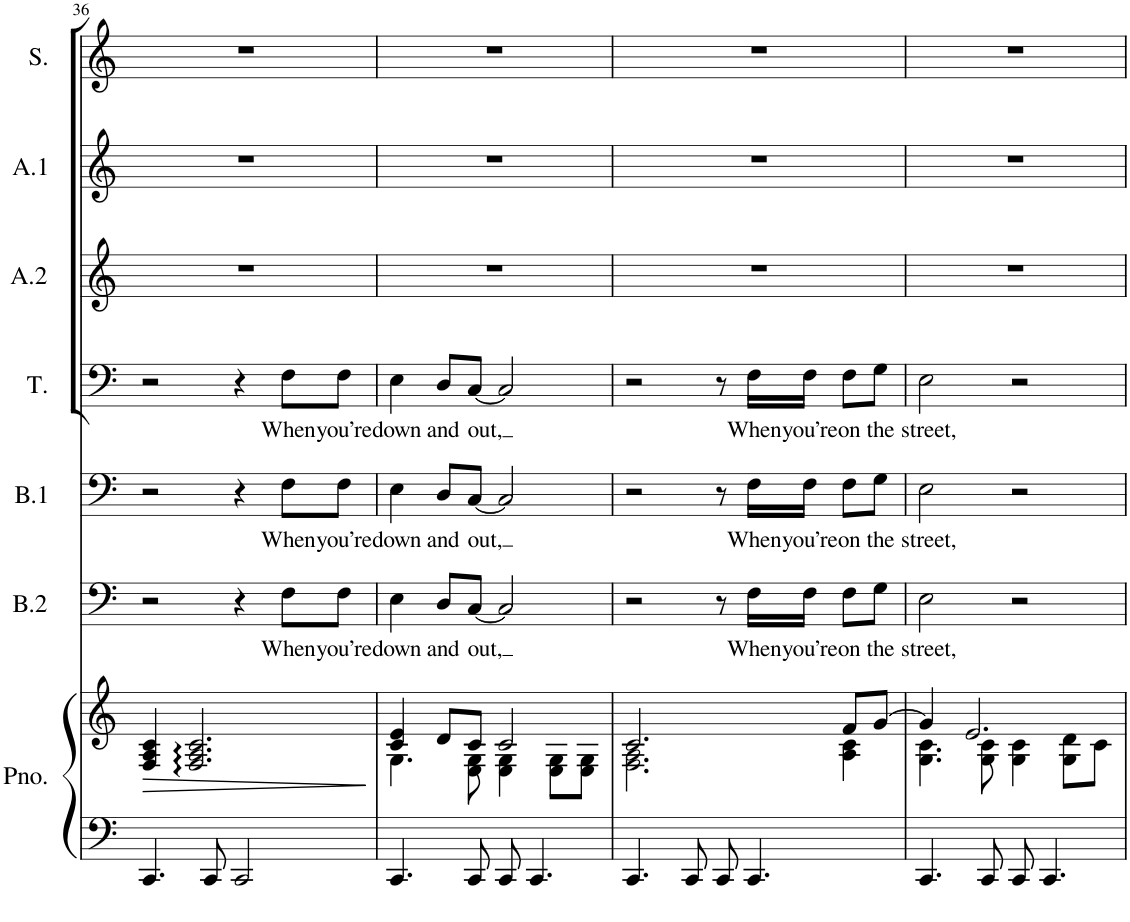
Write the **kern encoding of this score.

**kern	**kern	**dynam	**kern	**text	**kern	**text	**kern	**text	**kern	**kern	**kern
*part7	*part7	*part7	*part6	*part6	*part5	*part5	*part4	*part4	*part3	*part2	*part1
*staff8	*staff7	*staff7/8	*staff6	*staff6	*staff5	*staff5	*staff4	*staff4	*staff3	*staff2	*staff1
*I"Piano	*	*	*I"Bas 2	*	*I"Bas 1	*	*I"Tenor	*	*I"Alt 2	*I"Alt 1	*I"Sopraan
*I'Pno.	*	*	*I'B.2	*	*I'B.1	*	*I'T.	*	*I'A.2	*I'A.1	*I'S.
!!LO:PB:g=z
*clefF4	*clefG2	*	*clefF4	*	*clefF4	*	*clefF4	*	*clefG2	*clefG2	*clefG2
*	*	*	*Trd7c12	*	*	*	*	*	*	*	*
*k[]	*k[]	*	*k[]	*	*k[]	*	*k[]	*	*k[]	*k[]	*k[]
*M4/4	*M4/4	*	*M4/4	*	*M4/4	*	*M4/4	*	*M4/4	*M4/4	*M4/4
=36	=36	=36	=36	=36	=36	=36	=36	=36	=36	=36	=36
!	!	!LO:HP:b	!	!	!	!	!	!	!	!	!
4.CC/	4F/ 4A/ 4c/	>	2r	.	2r	.	2r	.	1r	1r	1r
.	2.F/ 2.A/ 2.c/	.	.	.	.	.	.	.	.	.	.
8CC/	.	.	.	.	.	.	.	.	.	.	.
2CC/	.	.	4r	.	4r	.	4r	.	.	.	.
!	!	!	!	!LO:LY:b	!	!LO:LY:b	!	!LO:LY:b	!	!	!
.	.	.	8F\L	When	8F\L	When	8F\L	When	.	.	.
!	!	!	!	!LO:LY:b	!	!LO:LY:b	!	!LO:LY:b	!	!	!
.	.	.	8F\J	you’re	8F\J	you’re	8F\J	you’re	.	.	.
.	.	]	.	.	.	.	.	.	.	.	.
=37	=37	=37	=37	=37	=37	=37	=37	=37	=37	=37	=37
*	*^	*	*	*	*	*	*	*	*	*	*
!	!	!	!	!	!LO:LY:b	!	!LO:LY:b	!	!LO:LY:b	!	!	!
4.CC/	4c/ 4e/	4.G\	.	4E\	down	4E\	down	4E\	down	1r	1r	1r
!	!	!	!	!	!LO:LY:b	!	!LO:LY:b	!	!LO:LY:b	!	!	!
.	8d/L	.	.	8D/L	and	8D/L	and	8D/L	and	.	.	.
!	!	!	!	!	!LO:LY:b	!	!LO:LY:b	!	!LO:LY:b	!	!	!
8CC/	8c/J	8E\ 8G\	.	[8C/J	out,	[8C/J	out,	[8C/J	out,	.	.	.
8CC/	2c/	4E\ 4G\	.	2C/]	.	2C/]	.	2C/]	.	.	.	.
4.CC/	.	.	.	.	.	.	.	.	.	.	.	.
.	.	8E\ 8G\L	.	.	.	.	.	.	.	.	.	.
.	.	8E\ 8G\J	.	.	.	.	.	.	.	.	.	.
=38	=38	=38	=38	=38	=38	=38	=38	=38	=38	=38	=38	=38
4.CC/	2.c/	2.F\ 2.A\	.	2r	.	2r	.	2r	.	1r	1r	1r
8CC/	.	.	.	.	.	.	.	.	.	.	.	.
8CC/	.	.	.	8r	.	8r	.	8r	.	.	.	.
!	!	!	!	!	!LO:LY:b	!	!LO:LY:b	!	!LO:LY:b	!	!	!
4.CC/	.	.	.	16F\LL	When	16F\LL	When	16F\LL	When	.	.	.
!	!	!	!	!	!LO:LY:b	!	!LO:LY:b	!	!LO:LY:b	!	!	!
.	.	.	.	16F\JJ	you’re	16F\JJ	you’re	16F\JJ	you’re	.	.	.
!	!	!	!	!	!LO:LY:b	!	!LO:LY:b	!	!LO:LY:b	!	!	!
.	8f/L	4A\ 4c\	.	8F\L	on	8F\L	on	8F\L	on	.	.	.
!	!	!	!	!	!LO:LY:b	!	!LO:LY:b	!	!LO:LY:b	!	!	!
.	[8g/J	.	.	8G\J	the	8G\J	the	8G\J	the	.	.	.
=39	=39	=39	=39	=39	=39	=39	=39	=39	=39	=39	=39	=39
!	!	!	!	!	!LO:LY:b	!	!LO:LY:b	!	!LO:LY:b	!	!	!
4.CC/	4g/]	4.G\ 4.c\	.	2E\	street,	2E\	street,	2E\	street,	1r	1r	1r
.	2.e/	.	.	.	.	.	.	.	.	.	.	.
8CC/	.	8G\ 8c\	.	.	.	.	.	.	.	.	.	.
8CC/	.	4G\ 4c\	.	2r	.	2r	.	2r	.	.	.	.
4.CC/	.	.	.	.	.	.	.	.	.	.	.	.
.	.	8G\ 8d\L	.	.	.	.	.	.	.	.	.	.
.	.	8c\J	.	.	.	.	.	.	.	.	.	.
*	*v	*v	*	*	*	*	*	*	*	*	*	*
=	=	=	=	=	=	=	=	=	=	=	=
*-	*-	*-	*-	*-	*-	*-	*-	*-	*-	*-	*-
